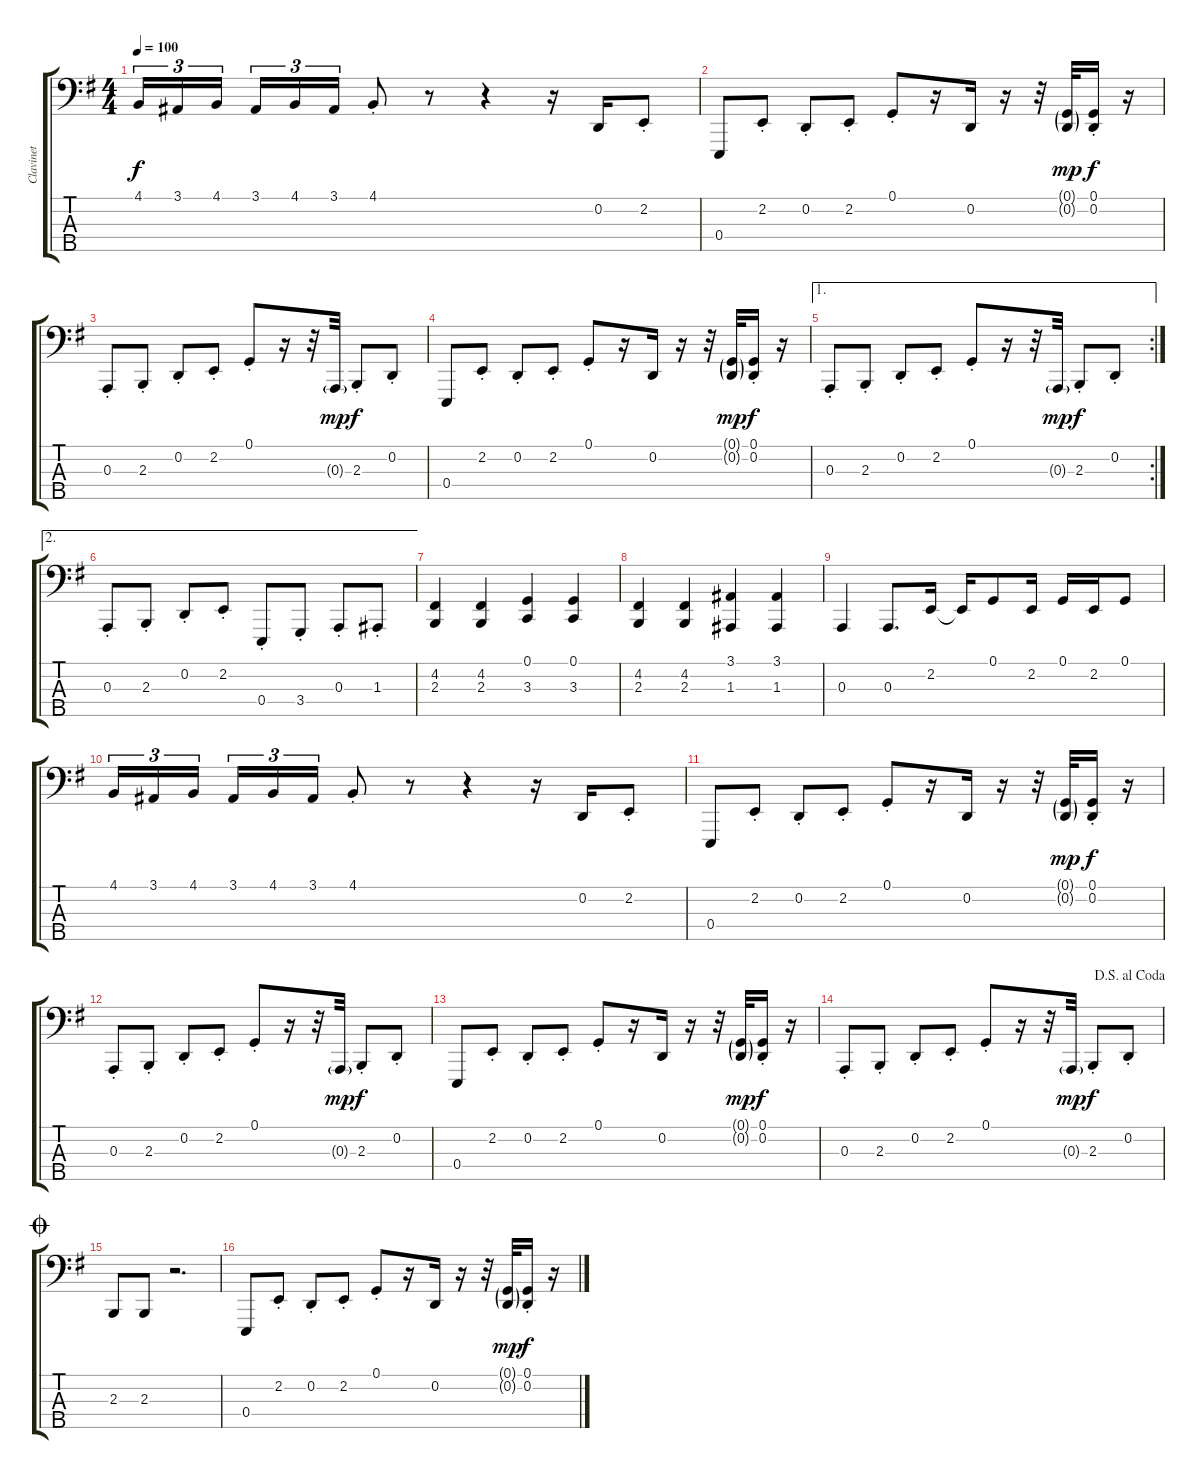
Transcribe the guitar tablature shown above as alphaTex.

\track ("Clavinet" "Clavinet") {instrument clavinet}
\staff {score tabs}
\tuning (G2 D2 A1 E1 B0) {hide}
\ts (4 4)
\tempo 100
\clef f4
\ks eminor
4.1.16{tu (3 2) dy f} 3.1.16{tu (3 2)} 4.1.16{tu (3 2) beam splitsecondary} 3.1.16{tu (3 2)} 4.1.16{tu (3 2)} 3.1.16{tu (3 2)} 4.1{st}.8 r.8 r.4 r.16 0.2.16 2.2{st}.8 |
0.4.8 2.2{st}.8 0.2{st}.8 2.2{st}.8 0.1{st}.8 r.16 0.2.16 r.16 r.32 (0.1{g} 0.2{g}).32{dy mp} (0.1{st} 0.2{st}).16{dy f} r.16 |
0.3{st}.8 2.3{st}.8 0.2{st}.8 2.2{st}.8 0.1{st}.8 r.16 r.32 0.3{g}.32{dy mp} 2.3{st}.8{dy f} 0.2{st}.8 |
0.4.8 2.2{st}.8 0.2{st}.8 2.2{st}.8 0.1{st}.8 r.16 0.2.16 r.16 r.32 (0.1{g} 0.2{g}).32{dy mp} (0.1{st} 0.2{st}).16{dy f} r.16 |
\ae 1
\rc 2
0.3{st}.8 2.3{st}.8 0.2{st}.8 2.2{st}.8 0.1{st}.8 r.16 r.32 0.3{g}.32{dy mp} 2.3{st}.8{dy f} 0.2{st}.8 |
\ae 2
0.3{st}.8 2.3{st}.8 0.2{st}.8 2.2{st}.8 0.4{st}.8 3.4{st}.8 0.3{st}.8 1.3{st}.8 |
(4.2 2.3).4 (4.2 2.3).4 (0.1 3.3).4 (0.1 3.3).4 |
(4.2 2.3).4 (4.2 2.3).4 (3.1 1.3).4 (3.1 1.3).4 |
0.3.4 0.3.8{d} 2.2.16 2.2{t}.16 0.1.8 2.2.16 0.1.16 2.2.16 0.1.8 |
4.1.16{tu (3 2)} 3.1.16{tu (3 2)} 4.1.16{tu (3 2) beam splitsecondary} 3.1.16{tu (3 2)} 4.1.16{tu (3 2)} 3.1.16{tu (3 2)} 4.1{st}.8 r.8 r.4 r.16 0.2.16 2.2{st}.8 |
0.4.8 2.2{st}.8 0.2{st}.8 2.2{st}.8 0.1{st}.8 r.16 0.2.16 r.16 r.32 (0.1{g} 0.2{g}).32{dy mp} (0.1{st} 0.2{st}).16{dy f} r.16 |
0.3{st}.8 2.3{st}.8 0.2{st}.8 2.2{st}.8 0.1{st}.8 r.16 r.32 0.3{g}.32{dy mp} 2.3{st}.8{dy f} 0.2{st}.8 |
0.4.8 2.2{st}.8 0.2{st}.8 2.2{st}.8 0.1{st}.8 r.16 0.2.16 r.16 r.32 (0.1{g} 0.2{g}).32{dy mp} (0.1{st} 0.2{st}).16{dy f} r.16 |
\jump dalsegnoalcoda
0.3{st}.8 2.3{st}.8 0.2{st}.8 2.2{st}.8 0.1{st}.8 r.16 r.32 0.3{g}.32{dy mp} 2.3{st}.8{dy f} 0.2{st}.8 |
\jump coda
2.3.8 2.3.8 r.2{d} |
0.4.8 2.2{st}.8 0.2{st}.8 2.2{st}.8 0.1{st}.8 r.16 0.2.16 r.16 r.32 (0.1{g} 0.2{g}).32{dy mp} (0.1{st} 0.2{st}).16{dy f} r.16
